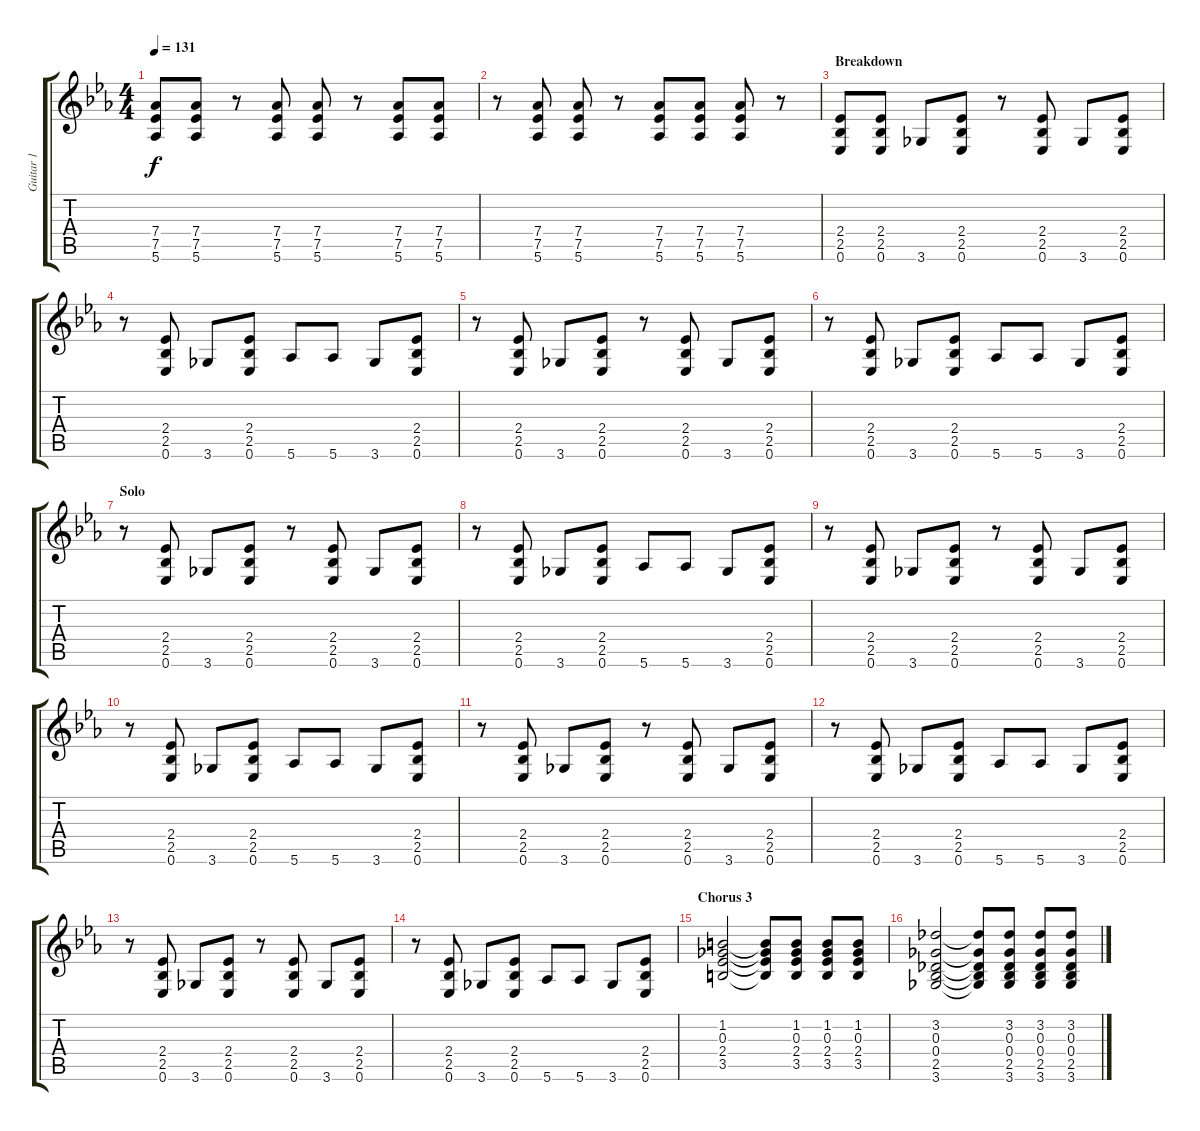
\track ("Guitar 1" "Guitar 1") {instrument overdrivenguitar}
\staff {score tabs}
\tuning (Eb4 Bb3 Gb3 Db3 Ab2 Eb2) {hide}
\ts (4 4)
\tempo 131
\clef g2
\ks eb
(7.4 7.5 5.6).8{dy f} (7.4 7.5 5.6).8 r.8 (7.4 7.5 5.6).8 (7.4 7.5 5.6).8 r.8 (7.4 7.5 5.6).8 (7.4 7.5 5.6).8 |
r.8 (7.4 7.5 5.6).8 (7.4 7.5 5.6).8 r.8 (7.4 7.5 5.6).8 (7.4 7.5 5.6).8 (7.4 7.5 5.6).8 r.8 |
\section ("" "Breakdown")
(2.4 2.5 0.6).8 (2.4 2.5 0.6).8 3.6.8 (2.4 2.5 0.6).8 r.8 (2.4 2.5 0.6).8 3.6.8 (2.4 2.5 0.6).8 |
r.8 (2.4 2.5 0.6).8 3.6.8 (2.4 2.5 0.6).8 5.6.8 5.6.8 3.6.8 (2.4 2.5 0.6).8 |
r.8 (2.4 2.5 0.6).8 3.6.8 (2.4 2.5 0.6).8 r.8 (2.4 2.5 0.6).8 3.6.8 (2.4 2.5 0.6).8 |
r.8 (2.4 2.5 0.6).8 3.6.8 (2.4 2.5 0.6).8 5.6.8 5.6.8 3.6.8 (2.4 2.5 0.6).8 |
\section ("" "Solo")
r.8 (2.4 2.5 0.6).8 3.6.8 (2.4 2.5 0.6).8 r.8 (2.4 2.5 0.6).8 3.6.8 (2.4 2.5 0.6).8 |
r.8 (2.4 2.5 0.6).8 3.6.8 (2.4 2.5 0.6).8 5.6.8 5.6.8 3.6.8 (2.4 2.5 0.6).8 |
r.8 (2.4 2.5 0.6).8 3.6.8 (2.4 2.5 0.6).8 r.8 (2.4 2.5 0.6).8 3.6.8 (2.4 2.5 0.6).8 |
r.8 (2.4 2.5 0.6).8 3.6.8 (2.4 2.5 0.6).8 5.6.8 5.6.8 3.6.8 (2.4 2.5 0.6).8 |
r.8 (2.4 2.5 0.6).8 3.6.8 (2.4 2.5 0.6).8 r.8 (2.4 2.5 0.6).8 3.6.8 (2.4 2.5 0.6).8 |
r.8 (2.4 2.5 0.6).8 3.6.8 (2.4 2.5 0.6).8 5.6.8 5.6.8 3.6.8 (2.4 2.5 0.6).8 |
r.8 (2.4 2.5 0.6).8 3.6.8 (2.4 2.5 0.6).8 r.8 (2.4 2.5 0.6).8 3.6.8 (2.4 2.5 0.6).8 |
r.8 (2.4 2.5 0.6).8 3.6.8 (2.4 2.5 0.6).8 5.6.8 5.6.8 3.6.8 (2.4 2.5 0.6).8 |
\section ("" "Chorus 3")
(1.2 0.3 2.4 3.5).2 (1.2{t} 0.3{t} 2.4{t} 3.5{t}).8 (1.2 0.3 2.4 3.5).8 (1.2 0.3 2.4 3.5).8 (1.2 0.3 2.4 3.5).8 |
(3.2 0.3 0.4 2.5 3.6).2 (3.2{t} 0.3{t} 0.4{t} 2.5{t} 3.6{t}).8 (3.2 0.3 0.4 2.5 3.6).8 (3.2 0.3 0.4 2.5 3.6).8 (3.2 0.3 0.4 2.5 3.6).8
